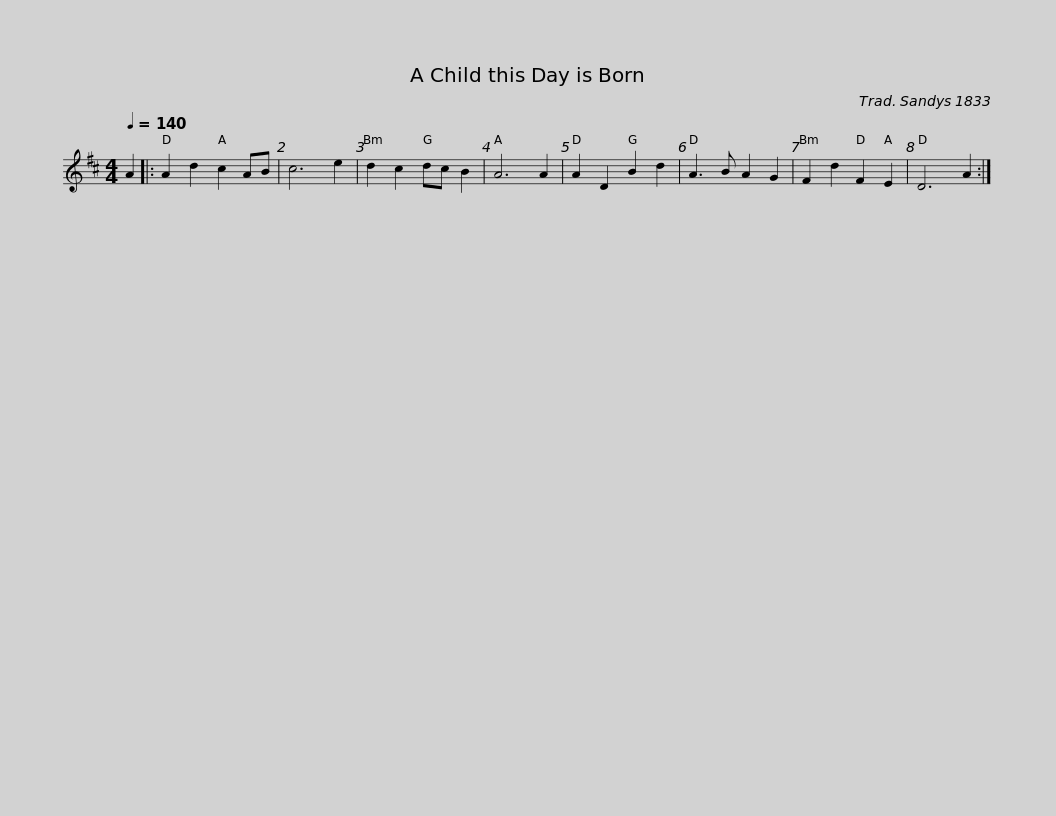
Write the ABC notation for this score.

X:1
L:1/8
Q:1/4=140
M:4/4
I:linebreak $
K:D
V:1 treble
V:1
 A2 |: A2 d2 c2 AB | c6 e2 | d2 c2 dc B2 | A6 A2 | %5
 A2 D2 B2 d2 | A3 B A2 G2 | F2 d2 F2 E2 | D6 A2 :| %9
